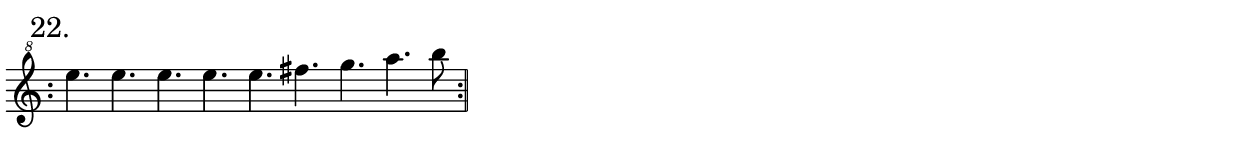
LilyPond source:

\version "2.19.80"


phrase = \relative c''' {

  \clef "treble^8"
  \mark "22." 
  \cadenzaOn
  e4. e e e e fis g a b8

}

\score {
  \midi { }
  \defineBarLine ":" #'("" ":" "")
  \new Staff = "phrase" {
    \bar ":"
    \phrase
    \set Score.repeatCommands = #'(end-repeat)
  }
  \layout {
    \context { \Staff
      defaultBarType = ""
      \remove Time_signature_engraver
      \override BarLine.hair-thickness = #-1
      \override BarLine.thick-thickness = #-1
    }
  }
}
\header { tagline = "" }
\paper {
  top-margin = 1
  bottom-margin = 1
  left-margin = 1
  right-margin = 1
  indent = 0
}

